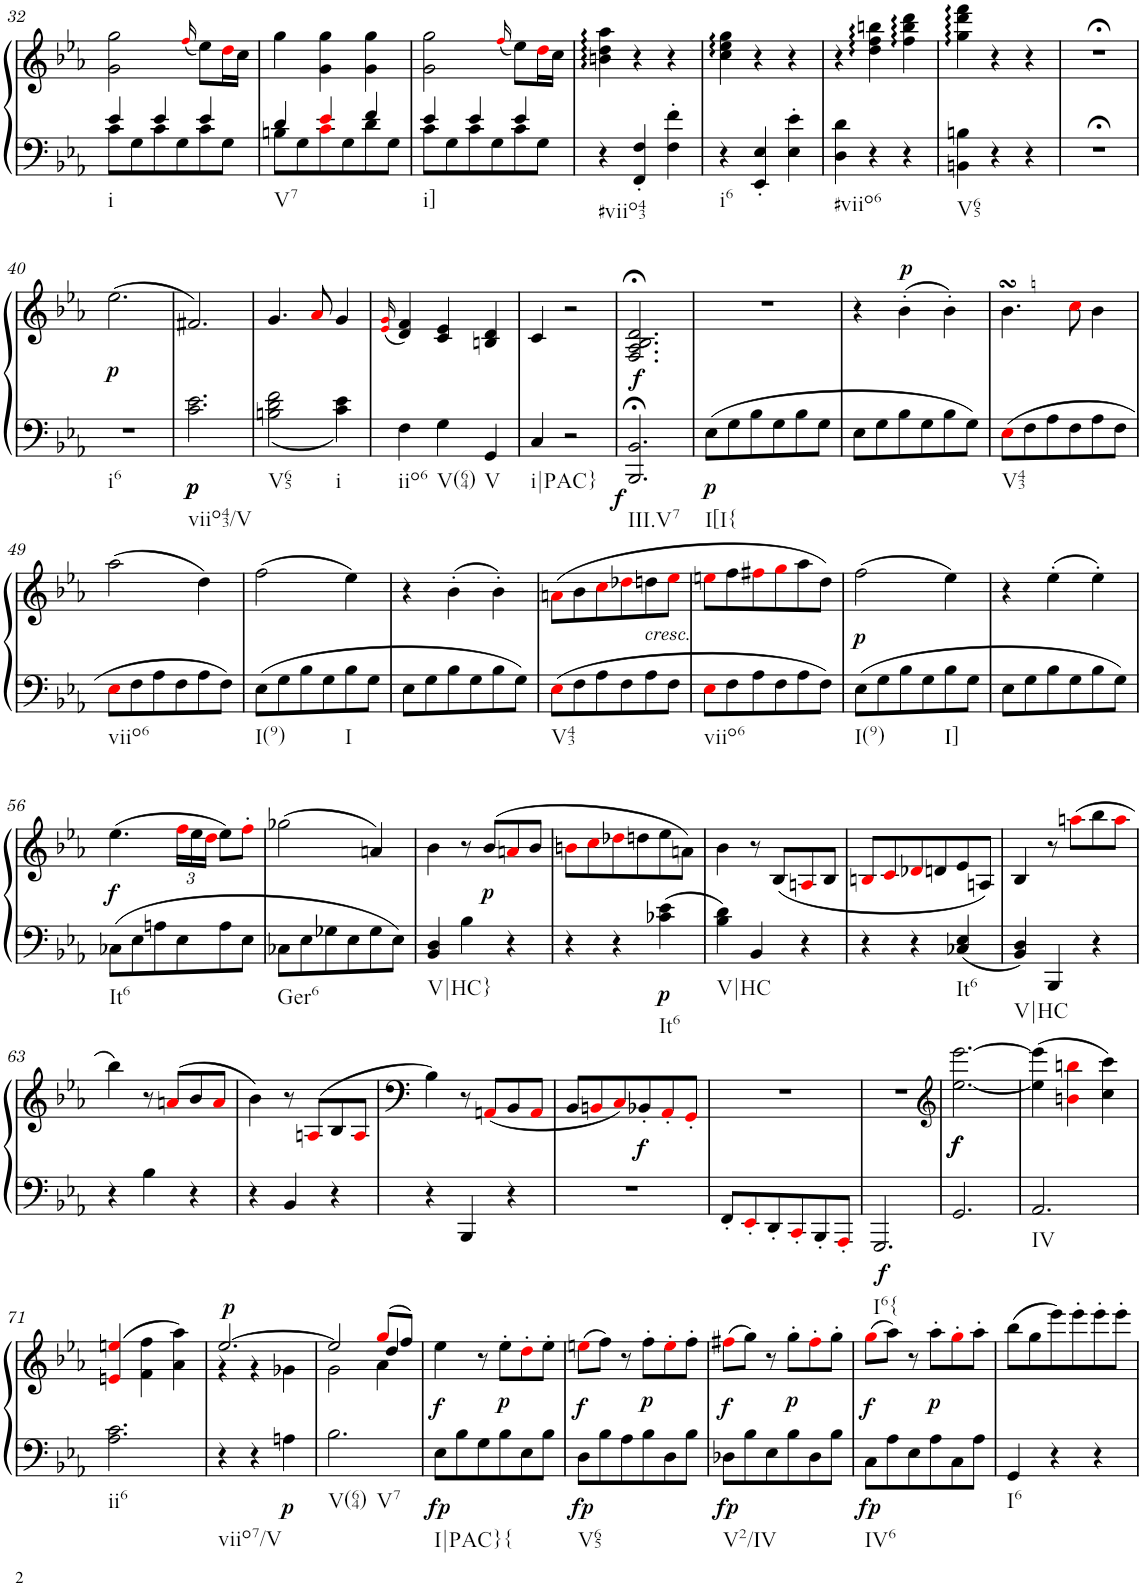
**kern	**kern	**dynam
*part1	*part1	*part1
*staff2	*staff1	*staff1/2
*I"Piano	*	*
*I'Pno.	*	*
!!LO:PB:g=z
*clefF4	*clefG2	*
*k[b-e-a-]	*k[b-e-a-]	*
*M3/4	*M3/4	*
=32	=32	=32
*^	*	*
!LO:TX:b:t=i	!	!	!
4e-/	8c\L	2g\ 2gg\	.
.	8G\	.	.
4e-/	8c\	.	.
.	8G\	.	.
.	.	(16qffi/	.
4e-/	8c\	8ee-\L)	.
.	8G\J	16ddi\L	.
.	.	16cc\JJ	.
=33	=33	=33	=33
!LO:TX:b:t=V7	!	!	!
4d/	8Bn\L	4gg\	.
.	8G\	.	.
4e-i/	8ci\	4g\ 4gg\	.
.	8G\	.	.
4f/	8d\	4g\ 4gg\	.
.	8G\J	.	.
=34	=34	=34	=34
!LO:TX:b:t=i]	!	!	!
4e-/	8c\L	2g\ 2gg\	.
.	8G\	.	.
4e-/	8c\	.	.
.	8G\	.	.
.	.	(16qffi/	.
4e-/	8c\	8ee-\L)	.
.	8G\J	16ddi\L	.
.	.	16cc\JJ	.
*v	*v	*	*
=35	=35	=35
!LO:TX:b:t=#viio43	!	!
4r	4bn\ 4dd\ 4aa-\	.
4FF/' 4F/'	4r	.
4F\' 4f\'	4r	.
=36	=36	=36
!LO:TX:b:t=i6	!	!
4r	4cc\ 4ee-\ 4gg\	.
4EE-/' 4E-/'	4r	.
4E-\' 4e-\'	4r	.
=37	=37	=37
!LO:TX:b:t=#viio6	!	!
4D\ 4d\	4r	.
4r	4dd\ 4ff\ 4bbn\	.
4r	4ff\ 4bb\ 4ddd\	.
=38	=38	=38
!LO:TX:b:t=V65	!	!
4BBn\ 4Bn\	4gg\ 4ddd\ 4fff\	.
4r	4r	.
4r	4r	.
=39	=39	=39
2.r;<	2.r;<	.
!!LO:LB:g=z
=40	=40	=40
!LO:TX:b:t=i6	!	!
!	!	!LO:DY:b
2.r	(2.ee-\	p
=41	=41	=41
!LO:TX:b:t=viio43/V	!	!
!	!	!LO:DY:b=2
!	!	!LO:DY:n=1:b=2
2.c\ 2.e-\	2.f#X/)	p p
=42	=42	=42
!LO:TX:b:t=V65	!	!
2Bn\ 2d\ 2f\	4.g/	.
.	8a-i/	.
!LO:TX:b:t=i	!	!
4c\ 4e-\	4g/	.
=43	=43	=43
.	(16qe-i/ 16qgi/	.
!LO:TX:b:t=iio6	!	!
4F\	4d/ 4f/)	.
!LO:TX:b:t=V(64)	!	!
4G\	4c/ 4e-/	.
!LO:TX:b:t=V	!	!
4GG/	4Bn/ 4d/	.
=44	=44	=44
!LO:TX:b:t=i|PAC}	!	!
4C/	4c/	.
2r	2r	.
=45	=45	=45
!LO:TX:b:t=III.V7	!	!
!	!	!LO:DY:b=2
!	!	!LO:DY:n=1:b
2.BBB-/;< 2.BB-/;<	2.F/;< 2.A-/;< 2.B-/;< 2.d/;<	f f
=46	=46	=46
!LO:TX:b:t=I[I{	!	!
!	!	!LO:DY:b=2
8E-\L	2.r	p
8G\	.	.
8B-\	.	.
8G\	.	.
8B-\	.	.
8G\J	.	.
=47	=47	=47
8E-\L	4r	.
8G\	.	.
!	!	!LO:DY:a
8B-\	(4b-'\	p
8G\	.	.
8B-\	4b-'\)	.
8G\J	.	.
=48	=48	=48
!LO:TX:b:t=V43	!	!
8E-i\L	4.b-sSSS\	.
8F\	.	.
8A-\	.	.
8F\	8cci\	.
8A-\	4b-\	.
8F\J	.	.
!!LO:LB:g=z
=49	=49	=49
!LO:TX:b:t=viio6	!	!
8E-i\L	(2aa-\	.
8F\	.	.
8A-\	.	.
8F\	.	.
8A-\	4dd\)	.
8F\J	.	.
=50	=50	=50
!LO:TX:b:t=I(9)	!	!
8E-\L	(2ff\	.
8G\	.	.
8B-\	.	.
8G\	.	.
!LO:TX:b:t=I	!	!
8B-\	4ee-\)	.
8G\J	.	.
=51	=51	=51
8E-\L	4r	.
8G\	.	.
8B-\	(4b-'\	.
8G\	.	.
8B-\	4b-'\)	.
8G\J	.	.
=52	=52	=52
!LO:TX:b:t=V43	!	!
8E-i\L	(8ani\L	.
8F\	8b-\	.
8A-\	8cci\	.
8F\	8dd-Xi\	.
!	!LO:TX:b:i:t=cresc.	!
8A-\	8ddn\	.
8F\J	8ee-i\J	.
=53	=53	=53
!LO:TX:b:t=viio6	!	!
8E-i\L	8eeni\L	.
8F\	8ff\	.
8A-\	8ff#Xi\	.
8F\	8ggi\	.
8A-\	8aa-\	.
8F\J	8dd\J)	.
=54	=54	=54
!LO:TX:b:t=I(9)	!	!
!	!	!LO:DY:b
8E-\L	(2ff\	p
8G\	.	.
8B-\	.	.
8G\	.	.
!LO:TX:b:t=I]	!	!
8B-\	4ee-\)	.
8G\J	.	.
=55	=55	=55
8E-\L	4r	.
8G\	.	.
8B-\	(4ee-'\	.
8G\	.	.
8B-\	4ee-'\)	.
8G\J	.	.
!!LO:LB:g=z
=56	=56	=56
!LO:TX:b:t=It6	!	!
!	!	!LO:DY:b
8C-X\L	(4.ee-\	f
8E-\	.	.
8An\	.	.
*	*Xbrackettup	*
8E-\	24ffi\LL	.
.	24ee-\	.
.	24ddi\JJ	.
8A\	8ee-\L)	.
8E-\J	8ff'i\J	.
=57	=57	=57
!LO:TX:b:t=Ger6	!	!
8C-X\L	(2gg-X\	.
8E-\	.	.
8G-X\	.	.
8E-\	.	.
8G-\	4an/)	.
8E-\J	.	.
=58	=58	=58
!LO:TX:b:t=V|HC}	!	!
4BB-/ 4D/	4b-\	.
4B-\	8r	.
!	!	!LO:DY:b
.	(8b-/L	p
4r	8ani/	.
.	8b-/J	.
=59	=59	=59
4r	8bni\L	.
.	8cci\	.
4r	8dd-Xi\	.
.	8ddn\	.
!LO:TX:b:t=It6	!	!
!	!	!LO:DY:b=2
4c-X\ 4e-\	8ee-\	p
.	8an\J)	.
=60	=60	=60
!LO:TX:b:t=V|HC	!	!
4B-\ 4d\	4b-\	.
4BB-/	8r	.
.	(8B-/L	.
4r	8Ani/	.
.	8B-/J	.
=61	=61	=61
4r	8Bni/L	.
.	8ci/	.
4r	8d-Xi/	.
.	8dn/	.
!LO:TX:b:t=It6	!	!
4C-X/ 4E-/	8e-/	.
.	8An/J)	.
=62	=62	=62
!LO:TX:b:t=V|HC	!	!
4BB-/ 4D/	4B-/	.
4BBB-/	8r	.
.	(8aani\L	.
4r	8bb-\	.
.	8aai\J	.
!!LO:LB:g=z
=63	=63	=63
4r	4bb-\)	.
4B-\	8r	.
.	(8ani/L	.
4r	8b-/	.
.	8ai/J	.
=64	=64	=64
4r	4b-\)	.
4BB-/	8r	.
.	(8Ani/L	.
4r	8B-/	.
.	8Ai/J	.
=65	=65	=65
4r	4B-\)	.
4BBB-/	8r	.
.	(8AAni/L	.
4r	8BB-/	.
.	8AAi/J	.
=66	=66	=66
2.r	8BB-/L	.
.	8BBni/	.
.	8Ci/)	.
!	!	!LO:DY:b
.	8BB-X'/	f
.	8AA-'i/	.
.	8GG'i/J	.
=67	=67	=67
8FF'/L	2.r	.
8EE-'i/	.	.
8DD'/	.	.
8CC'i/	.	.
8BBB-'/	.	.
8AAA-'i/J	.	.
=68	=68	=68
!LO:TX:b:t=I6{	!	!
!	!	!LO:DY:b=2
2.GGG/	2.r	f
=69	=69	=69
*	*clefG2	*
!	!	!LO:DY:b
!	!	!LO:DY:n=1:b
2.GG/	[2.ee-\ [2.eee-\	f f
=70	=70	=70
!LO:TX:b:t=IV	!	!
2.AA-/	(4ee-\] 4eee-\]	.
.	4bni\ 4bbni\	.
.	4cc\ 4ccc\)	.
!!LO:LB:g=z
=71	=71	=71
!LO:TX:b:t=ii6	!	!
2.A-\ 2.c\	(4eni/ 4eeni/	.
.	4f\ 4ff\	.
.	4a-\ 4aa-\)	.
=72	=72	=72
*	*^	*
!LO:TX:b:t=viio7/V	!	!	!
!	!	!	!LO:DY:a
4r	[2.ee-/	4r	p
4r	.	4r	.
!	!	!	!LO:DY:b=2
4An\	.	4g-X\	p
=73	=73	=73	=73
*	*	*^	*
!LO:TX:b:t=V(64)	!	!	!	!
!LO:TX:b:t=V7	!	!	!	!
2.B-\	2ee-/]	2g\	2ryy	.
.	(8ggi/L	4a-\	4dd/	.
.	8ff/J)	.	.	.
*	*v	*v	*v	*
=74	=74	=74
!LO:TX:b:t=I|PAC}{	!	!
!	!	!LO:DY:b=2
!	!	!LO:DY:n=1:b
8E-\L	4ee-\	fp f
8B-\	.	.
8G\	8r	.
!	!	!LO:DY:n=2:b
8B-\	8ee-'\L	p
8E-\	8dd'i\	.
8B-\J	8ee-'\J	.
=75	=75	=75
!LO:TX:b:t=V65	!	!
!	!	!LO:DY:b=2
!	!	!LO:DY:n=1:b
8D\L	(8eeni\L	fp f
8B-\	8ff\J)	.
8A-\	8r	.
!	!	!LO:DY:n=2:b
8B-\	8ff'\L	p
8D\	8ee'i\	.
8B-\J	8ff'\J	.
=76	=76	=76
!LO:TX:b:t=V2/IV	!	!
!	!	!LO:DY:b=2
!	!	!LO:DY:n=1:b
8D-X\L	(8ff#Xi\L	fp f
8B-\	8gg\J)	.
8E-\	8r	.
!	!	!LO:DY:n=2:b
8B-\	8gg'\L	p
8D-\	8ff#'i\	.
8B-\J	8gg'\J	.
=77	=77	=77
!LO:TX:b:t=IV6	!	!
!	!	!LO:DY:b=2
!	!	!LO:DY:n=1:b
8C\L	(8ggi\L	fp f
8A-\	8aa-\J)	.
8E-\	8r	.
!	!	!LO:DY:n=2:b
8A-\	8aa-'\L	p
8C\	8gg'i\	.
8A-\J	8aa-'\J	.
=78	=78	=78
!LO:TX:b:t=I6	!	!
4GG/	(8bb-\L	.
.	8gg\	.
4r	8eee-\)	.
.	8eee-'\	.
4r	8eee-'\	.
.	8eee-'\J	.
=	=	=
*-	*-	*-
